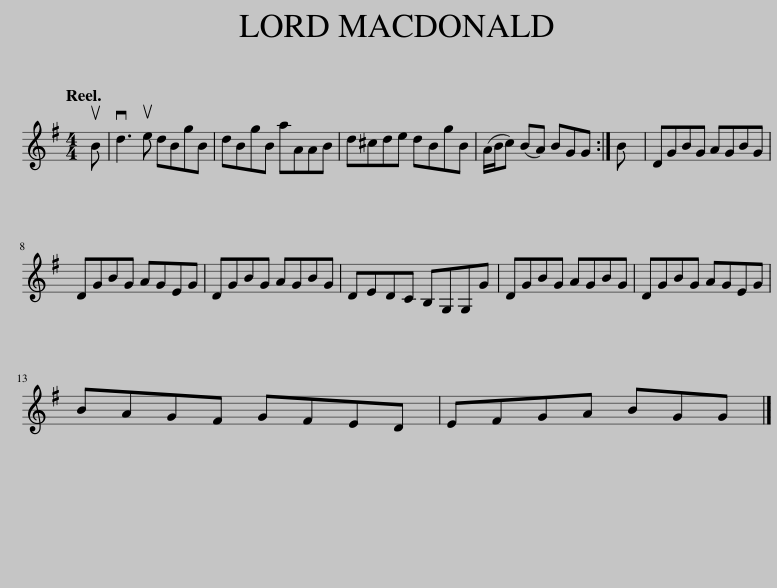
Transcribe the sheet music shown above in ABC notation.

X:1
L:1/8
Q:1/4=120
M:4/4
I:linebreak $
K:G
V:1 treble
V:1
 uB | vd3 ue dBgB | dBgB aAAB | d^cde dBgB | (A/B/c) (BA) BGG :| %5
 B | DGBG AGBG |$ DGBG AGEG | DGBG AGBG | DEDC B,G,G,G | %10
 DGBG AGBG | DGBG AGEG |$ BAGF GFED | EFGA BGG |] %14
